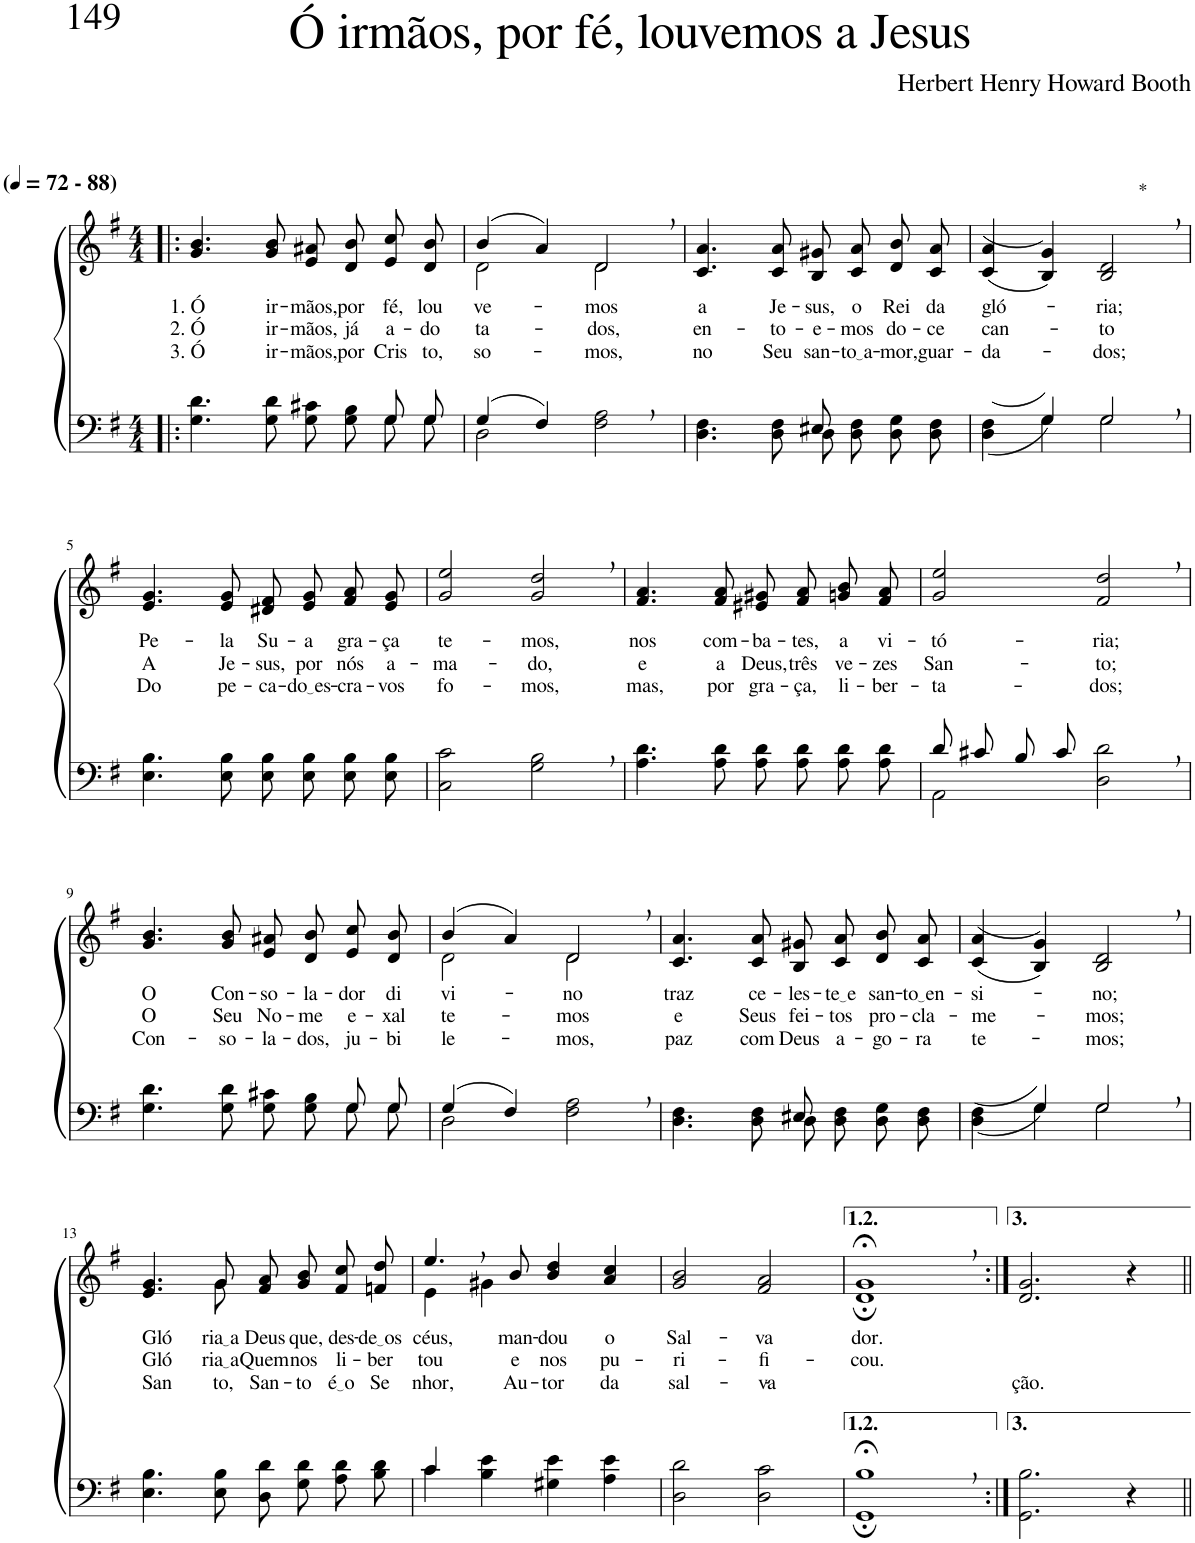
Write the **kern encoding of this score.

**kern	**kern	**text	**text	**text
*part2	*part1	*part1	*part1	*part1
*staff2	*staff1	*staff1	*staff1	*staff1
*I"Parte III e IV	*I"Parte I e II	*	*	*
*clefF4	*clefG2	*	*	*
*k[f#]	*k[f#]	*	*	*
*M4/4	*M4/4	*	*	*
*MM72	*MM72	*	*	*
=1!|:	=1!|:	=1!|:	=1!|:	=1!|:
*^	*	*	*	*
!	!	!LO:TX:a:B:t=(	!	!	!
!	!	!LO:TX:a:B:t=- 88)	!	!	!
!	!	!	!LO:LY:b	!LO:LY:b	!LO:LY:b
4.G\ 4.d\	2.ryy	4.g/ 4.b/	1. Ó	2. Ó	3. Ó
!	!	!	!LO:LY:b	!LO:LY:b	!LO:LY:b
8G\ 8d\	.	8g/ 8b/	ir-	ir-	ir-
!	!	!	!LO:LY:b	!LO:LY:b	!LO:LY:b
8G\ 8c#X\L	.	8e/ 8a#X/L	-mãos,	-mãos,	-mãos,
!	!	!	!LO:LY:b	!LO:LY:b	!LO:LY:b
8G\ 8B\J	.	8d/ 8b/J	por	já	por
!	!	!	!LO:LY:b	!LO:LY:b	!LO:LY:b
8G\L	8G/L	8e/ 8cc/L	fé,	a-	Cris
!	!	!	!LO:LY:b	!LO:LY:b	!LO:LY:b
8G\J	8G/J	8d/ 8b/J	lou-	-do-	to,
=2	=2	=2	=2	=2	=2
*	*	*^	*	*	*
!	!	!	!	!LO:LY:b	!LO:LY:b	!LO:LY:b
(4G/	2D\	(4b/	2d\	-ve-	-ta-	so-
4F#/)	.	4a/)	.	.	.	.
!	!	!	!	!LO:LY:b	!LO:LY:b	!LO:LY:b
4ryy	2F#\ 2A\	2d,/	2d\	-mos	-dos,	-mos,
4ryy	.	.	.	.	.	.
*	*	*v	*v	*	*	*
=3	=3	=3	=3	=3	=3
!	!	!	!LO:LY:b	!LO:LY:b	!LO:LY:b
2ryy	4.D\ 4.F#\	4.c/ 4.a/	a	en-	no
!	!	!	!LO:LY:b	!LO:LY:b	!LO:LY:b
.	8D\ 8F#\	8c/ 8a/	Je-	-to-	Seu
!	!	!	!LO:LY:b	!LO:LY:b	!LO:LY:b
8E#X/	8D\L	8B/ 8g#X/L	-sus,	-e-	san-
!	!	!	!LO:LY:b	!LO:LY:b	!LO:LY:b
4.ryy	8D\ 8F#\J	8c/ 8a/J	o	-mos	to a
!	!	!	!LO:LY:b	!LO:LY:b	!LO:LY:b
.	8D\ 8G\L	8d/ 8b/L	Rei	do-	-mor,
!	!	!	!LO:LY:b	!LO:LY:b	!LO:LY:b
.	8D\ 8F#\J	8c/ 8a/J	da	-ce	guar-
=4	=4	=4	=4	=4	=4
!	!	!	!LO:LY:b	!LO:LY:b	!LO:LY:b
4ryy	(4D\ 4F#\	((4c/ 4a/	gló-	can-	-da-
(4G/	4G\)	4B/ 4g/))	.	.	.
!	!	!LO:TX:a:t=*	!	!	!
!	!	!	!LO:LY:b	!LO:LY:b	!LO:LY:b
2G,/	2G\	2B/, 2d/,	-ria;	to	-dos;
!!LO:LB:g=z
=5	=5	=5	=5	=5	=5
!	!	!	!LO:LY:b	!LO:LY:b	!LO:LY:b
*v	*v	*	*	*	*
4.E\ 4.B\	4.e/ 4.g/	Pe-	A	Do
!	!	!LO:LY:b	!LO:LY:b	!LO:LY:b
8E\ 8B\	8e/ 8g/	-la	Je-	pe-
!	!	!LO:LY:b	!LO:LY:b	!LO:LY:b
8E\ 8B\L	8d#X/ 8f#/L	Su-	-sus,	-ca-
!	!	!LO:LY:b	!LO:LY:b	!LO:LY:b
8E\ 8B\J	8e/ 8g/J	-a	por	do es
!	!	!LO:LY:b	!LO:LY:b	!LO:LY:b
8E\ 8B\L	8f#/ 8a/L	gra-	nós	-cra-
!	!	!LO:LY:b	!LO:LY:b	!LO:LY:b
8E\ 8B\J	8e/ 8g/J	-ça	a-	-vos
=6	=6	=6	=6	=6
!	!	!LO:LY:b	!LO:LY:b	!LO:LY:b
2C\ 2c\	2g/ 2ee/	te-	-ma-	fo-
!	!	!LO:LY:b	!LO:LY:b	!LO:LY:b
2G\, 2B\,	2g/, 2dd/,	-mos,	-do,	-mos,
=7	=7	=7	=7	=7
!	!	!LO:LY:b	!LO:LY:b	!LO:LY:b
4.A\ 4.d\	4.f#/ 4.a/	nos	e	mas,
!	!	!LO:LY:b	!LO:LY:b	!LO:LY:b
8A\ 8d\	8f#/ 8a/	com-	a	por
!	!	!LO:LY:b	!LO:LY:b	!LO:LY:b
8A\ 8d\L	8e#X/ 8g#X/L	-ba-	Deus,	gra-
!	!	!LO:LY:b	!LO:LY:b	!LO:LY:b
8A\ 8d\J	8f#/ 8a/J	-tes,	três	-ça,
!	!	!LO:LY:b	!LO:LY:b	!LO:LY:b
8A\ 8d\L	8gn/ 8b/L	a	ve-	li-
!	!	!LO:LY:b	!LO:LY:b	!LO:LY:b
8A\ 8d\J	8f#/ 8a/J	vi-	-zes	-ber-
=8	=8	=8	=8	=8
*^	*	*	*	*
!	!	!	!LO:LY:b	!LO:LY:b	!LO:LY:b
8d/L	2AA\	2g/ 2ee/	-tó-	San-	-ta-
8c#X/J	.	.	.	.	.
8B/L	.	.	.	.	.
8c#/J	.	.	.	.	.
!	!	!	!LO:LY:b	!LO:LY:b	!LO:LY:b
2ryy	2D\ 2d\	2f#/, 2dd/,	-ria;	-to;	-dos;
!!LO:LB:g=z
=9	=9	=9	=9	=9	=9
!	!	!	!LO:LY:b	!LO:LY:b	!LO:LY:b
4.G\ 4.d\	2.ryy	4.g/ 4.b/	O	O	Con-
!	!	!	!LO:LY:b	!LO:LY:b	!LO:LY:b
8G\ 8d\	.	8g/ 8b/	Con-	Seu	-so-
!	!	!	!LO:LY:b	!LO:LY:b	!LO:LY:b
8G\ 8c#X\L	.	8e/ 8a#X/L	-so-	No-	-la-
!	!	!	!LO:LY:b	!LO:LY:b	!LO:LY:b
8G\ 8B\J	.	8d/ 8b/J	-la-	-me	-dos,
!	!	!	!LO:LY:b	!LO:LY:b	!LO:LY:b
8G\L	8G/L	8e/ 8cc/L	-dor	e-	ju-
!	!	!	!LO:LY:b	!LO:LY:b	!LO:LY:b
8G\J	8G/J	8d/ 8b/J	di-	-xal-	-bi-
=10	=10	=10	=10	=10	=10
*	*	*^	*	*	*
!	!	!	!	!LO:LY:b	!LO:LY:b	!LO:LY:b
(4G/	2D\	(4b/	2d\	-vi-	-te-	-le-
4F#/)	.	4a/)	.	.	.	.
!	!	!	!	!LO:LY:b	!LO:LY:b	!LO:LY:b
2ryy	2F#\ 2A\	2d,/	2d\	-no	-mos	-mos,
=11	=11	=11	=11	=11	=11	=11
!	!	!	!	!LO:LY:b	!LO:LY:b	!LO:LY:b
*	*	*v	*v	*	*	*
2ryy	4.D\ 4.F#\	4.c/ 4.a/	traz	e	paz
!	!	!	!LO:LY:b	!LO:LY:b	!LO:LY:b
.	8D\ 8F#\	8c/ 8a/	ce-	Seus	com
!	!	!	!LO:LY:b	!LO:LY:b	!LO:LY:b
8E#X/	8D\L	8B/ 8g#X/L	-les-	fei-	Deus
!	!	!	!LO:LY:b	!LO:LY:b	!LO:LY:b
4.ryy	8D\ 8F#\J	8c/ 8a/J	te e	-tos	a-
!	!	!	!LO:LY:b	!LO:LY:b	!LO:LY:b
.	8D\ 8G\L	8d/ 8b/L	san-	pro-	-go-
!	!	!	!LO:LY:b	!LO:LY:b	!LO:LY:b
.	8D\ 8F#\J	8c/ 8a/J	to en	-cla-	-ra
=12	=12	=12	=12	=12	=12
!	!	!	!LO:LY:b	!LO:LY:b	!LO:LY:b
4ryy	4D\ 4F#\	((4c/ 4a/	-si-	-me-	te-
((4G/	4G\	4B/ 4g/))	.	.	.
!	!	!	!LO:LY:b	!LO:LY:b	!LO:LY:b
2G,/	2G\	2B/, 2d/,	-no;	-mos;	-mos;
!!LO:LB:g=z
=13	=13	=13	=13	=13	=13
!	!	!	!LO:LY:b	!LO:LY:b	!LO:LY:b
*v	*v	*^	*	*	*
4.E\ 4.B\	4.e/ 4.g/	4.ryy	Gló-	Gló-	San-
!	!	!	!LO:LY:b	!LO:LY:b	!LO:LY:b
8E\ 8B\	8g/	8g\	ria a	ria a	-to,
!	!	!	!LO:LY:b	!LO:LY:b	!LO:LY:b
8D\ 8d\L	8f#/ 8a/L	2ryy	Deus	Quem	San-
!	!	!	!LO:LY:b	!LO:LY:b	!LO:LY:b
8G\ 8d\J	8g/ 8b/J	.	que,	nos	-to
!	!	!	!LO:LY:b	!LO:LY:b	!LO:LY:b
8A\ 8d\L	8f#/ 8cc/L	.	des-	li-	é o
!	!	!	!LO:LY:b	!LO:LY:b	!LO:LY:b
8B\ 8d\J	8fn/ 8dd/J	.	de os	-ber-	Se-
=14	=14	=14	=14	=14	=14
*^	*	*	*	*	*
!	!	!	!	!LO:LY:b	!LO:LY:b	!LO:LY:b
4c/	4c\	4.ee,/	4e\	céus,	-tou	-nhor,
2.ryy	4B\ 4e\	.	4g#X\	.	.	.
!	!	!	!	!LO:LY:b	!LO:LY:b	!LO:LY:b
.	.	8b/	.	man-	e	Au-
!	!	!	!	!LO:LY:b	!LO:LY:b	!LO:LY:b
.	4G#X\ 4e\	4b/ 4dd/	2ryy	-dou	nos	-tor
!	!	!	!	!LO:LY:b	!LO:LY:b	!LO:LY:b
.	4A\ 4e\	4a/ 4cc/	.	o	pu-	da
*	*	*v	*v	*	*	*
=15	=15	=15	=15	=15	=15
!	!	!	!LO:LY:b	!LO:LY:b	!LO:LY:b
*v	*v	*	*	*	*
2D\ 2d\	2g/ 2b/	Sal-	-ri-	sal-
!	!	!LO:LY:b	!LO:LY:b	!LO:LY:b
2D\ 2c\	2f#/ 2a/	-va	-fi-	-va-
=16	=16	=16	=16	=16
*^	*	*	*	*
!	!	!	!LO:LY:b	!LO:LY:b	!
*	*	*^	*	*	*
1B;<,	1GG;	1g;<,	1d;	dor.	-cou.	.
=17:|!	=17:|!	=17:|!	=17:|!	=17:|!	=17:|!	=17:|!
!	!	!	!	!	!	!LO:LY:b
*v	*v	*	*	*	*	*
*	*v	*v	*	*	*
2.GG\ 2.B\	2.d/ 2.g/	.	.	-ção.
4r	4r	.	.	.
=||	=||	=||	=||	=||
*-	*-	*-	*-	*-
